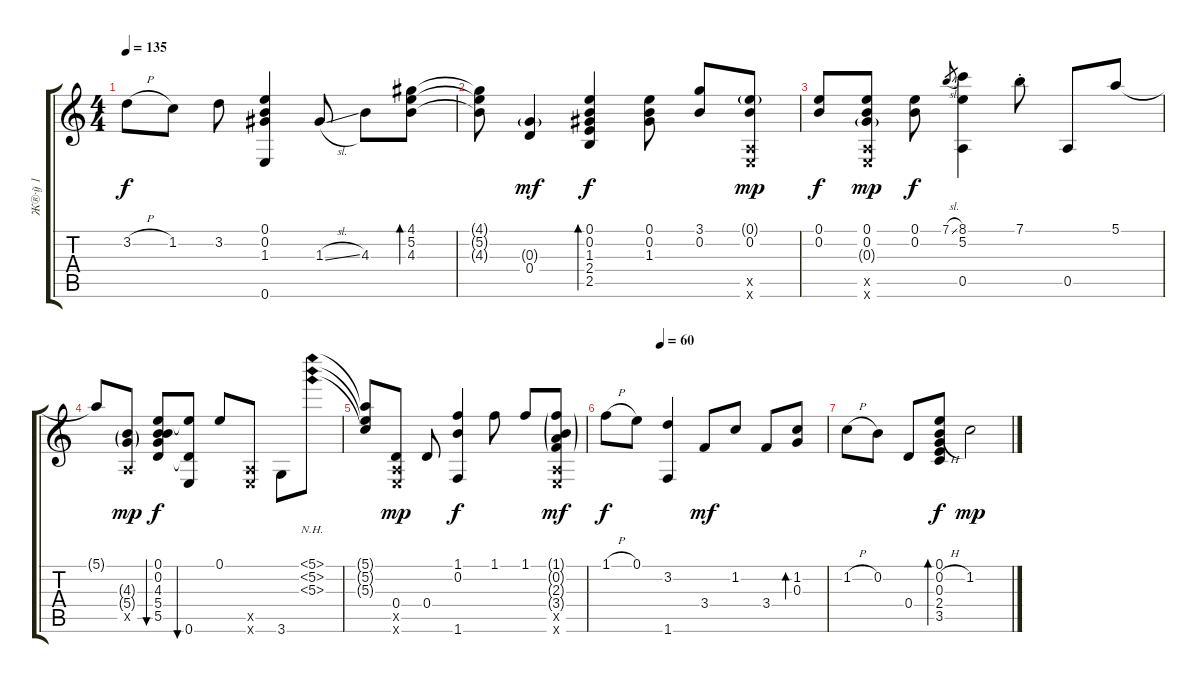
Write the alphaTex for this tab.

\track ("Ж®·ў 1" "Ж®·ў 1") {instrument acousticguitarsteel}
\staff {score tabs}
\tuning (E4 B3 G3 D3 A2 E2) {hide}
\ts (4 4)
\tempo 135
\clef g2
\ks c
3.2{h}.8{dy f} 1.2.8 3.2.8 (0.1 0.2 1.3 0.6).4 1.3{sl}.8 4.3.8 (4.1 5.2 4.3).8{bd 120} |
(4.1{t} 5.2{t} 4.3{t}).8 (0.3{g} 0.4).4{dy mf} (0.1 0.2 1.3 2.4 2.5).4{bd 240 dy f} (0.1 0.2 1.3).8 (3.1 0.2).8 (0.1{g} 0.2 0.5{x} 0.6{x}).8{dy mp} |
(0.1 0.2).8{dy f} (0.1 0.2 0.3{g} 0.5{x} 0.6{x}).8{dy mp} (0.1 0.2).8{dy f} 7.1{sl}.8{gr} (8.1 5.2 0.5).4 7.1{st}.8 0.5.8 5.1.8 |
5.1{t}.8 (4.3{g} 5.4{g} 0.5{x}).8{dy mp} (0.1 0.2 4.3 5.4 5.5).8{bu 480 dy f} (0.1{t} 5.5{t} 0.6).8{bu 240} 0.1.8 (0.5{x} 0.6{x}).8 3.6.8 (5.1{nh} 5.2{nh} 5.3{nh}).8 |
(5.1{t} 5.2{t} 5.3{t}).8 (0.4 0.5{x} 0.6{x}).8{dy mp} 0.4.8 (1.1 0.2 1.6).4{dy f} 1.1.8 1.1.8 (1.1{g} 0.2{g} 2.3{g} 3.4{g} 0.5{x} 0.6{x}).8{dy mf} |
\tempo (60 0.25)
1.1{h}.8{dy f} 0.1.8 (3.2 1.6).4 3.4.8{dy mf} 1.2.8 3.4.8 (1.2 0.3).8{bd 240} |
1.2{h}.8 0.2.8 0.4.8 (0.1 0.2{h} 0.3 2.4 3.5).8{bd 240 dy f} 1.2.2{dy mp}
